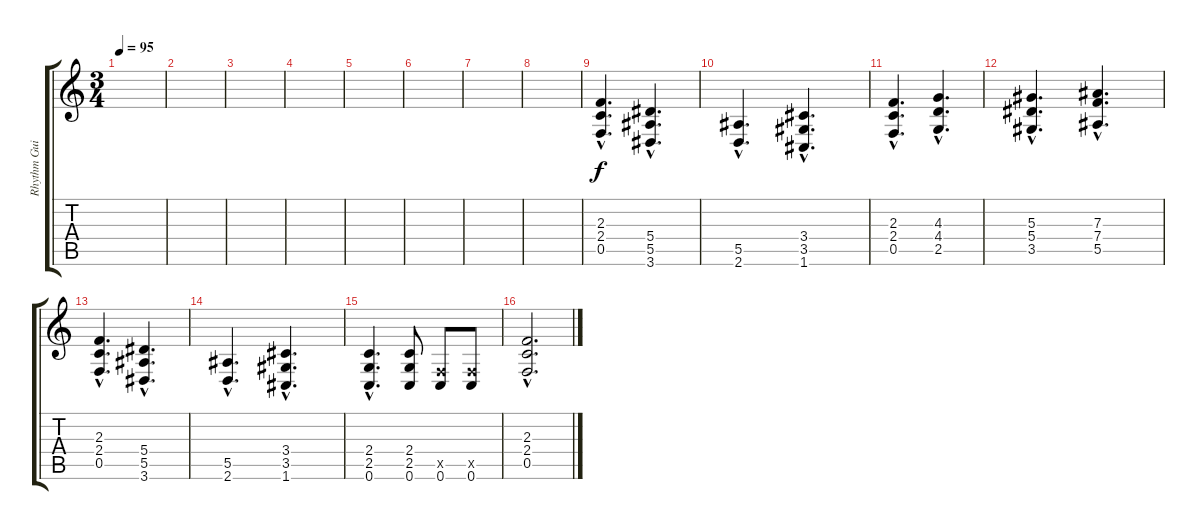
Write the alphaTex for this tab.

\track ("Rhythm Guitar I" "Rhythm Gui") {instrument distortionguitar}
\staff {score tabs}
\tuning (C4 G3 Eb3 Bb2 F2 C2) {hide}
\ts (3 4)
\tempo 95
\clef g2
\ks c
|
|
|
|
|
|
|
|
(2.3{hac} 2.4{hac} 0.5{hac}).4{d} (5.4{hac} 5.5{hac} 3.6{hac}).4{d} |
(5.5{hac} 2.6{hac}).4{d} (3.4{hac} 3.5{hac} 1.6{hac}).4{d} |
(2.3{hac} 2.4{hac} 0.5{hac}).4{d} (4.3{hac} 4.4{hac} 2.5{hac}).4{d} |
(5.3{hac} 5.4{hac} 3.5{hac}).4{d} (7.3{hac} 7.4{hac} 5.5{hac}).4{d} |
(2.3{hac} 2.4{hac} 0.5{hac}).4{d} (5.4{hac} 5.5{hac} 3.6{hac}).4{d} |
(5.5{hac} 2.6{hac}).4{d} (3.4{hac} 3.5{hac} 1.6{hac}).4{d} |
(2.4{hac} 2.5{hac} 0.6).4{d} (2.4 2.5 0.6).8 (0.5{x} 0.6).8 (0.5{x} 0.6).8 |
(2.3{hac} 2.4{hac} 0.5{hac}).2{d}
